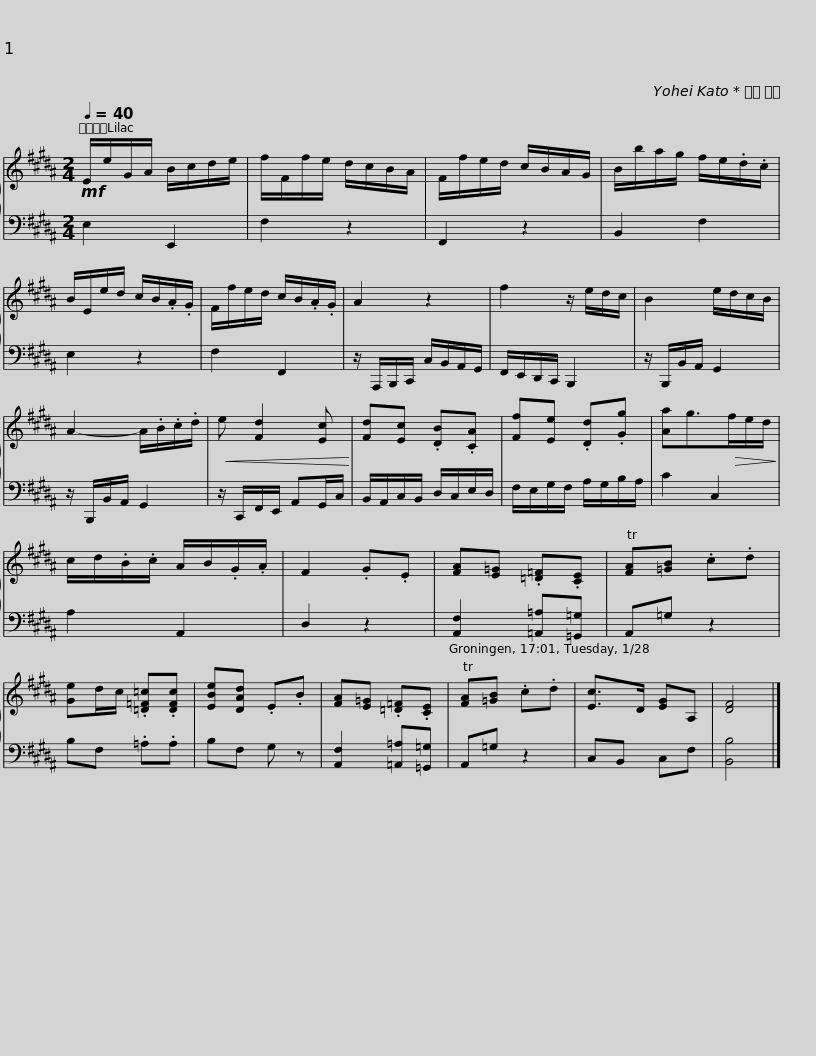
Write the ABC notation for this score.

X:1
%%score { 1 | 2 }
L:1/8
Q:1/4=40
M:2/4
I:linebreak $
K:B
V:1 treble
V:2 bass
V:1
!mf! E/e/G/A/ B/c/d/e/ | f/F/f/e/ d/c/B/A/ | F/f/e/d/ c/B/A/G/ | B/b/a/g/ f/e/.d/.c/ | B/E/e/d/ c/B/.A/.G/ |$ %5
 F/f/e/d/ c/B/.A/.G/ | A2 z2 | f2 z/ e/d/c/ | B2 e/d/c/B/ | A2- A/.B/.c/.d/ |$ %10
!<(! e [Fd]2 [Ec]!<)! | [Fd][Ec] .[DB].[CA] | [Ff][Ee] .[Dd].[Gg] | [Aa]g>!>(!fe/d/!>)! | c/d/.B/.c/ A/B/.G/.A/ | %15
 F2 .G.E |$ [FA][E=G] .[=D=F].[CE] | T[FA][=GB] .c.d | [Ge]d/c/ .[=D=F=c].[DFc] | [EBe][DAd] .E.B | %20
 [FA][E=G] .[=D=F].[CE] | T[FA][=GB] .c.d | [Ec]>D [EG]A, | [DF]4 |] %24
V:2
 E,2 E,,2 | F,2 z2 | F,,2 z2 | B,,2 F,2 | E,2 z2 |$ %5
 F,2 F,,2 | z/ A,,,/B,,,/C,,/ C,/B,,/A,,/G,,/ | F,,/E,,/D,,/C,,/ B,,,2 | z/ B,,,/B,,/A,,/ G,,2 | z/ B,,,/B,,/A,,/ G,,2 |$ %10
 z/ C,,/F,,/E,,/ A,,G,,/C,/ | B,,/A,,/C,/B,,/ D,/C,/E,/D,/ | F,/E,/G,/F,/ A,/G,/B,/A,/ | C2 C,2 | A,2 A,,2 | %15
 D,2 z2 |$ [A,,F,]2 [=A,,=A,][=G,,=G,] | A,,=G, z2 | B,F, .=A,.A, | B,F, G, z | %20
 [A,,F,]2 [=A,,=A,][=G,,=G,] | A,,=G, z2 | C,B,, C,F, | [B,,B,]4 |] %24
